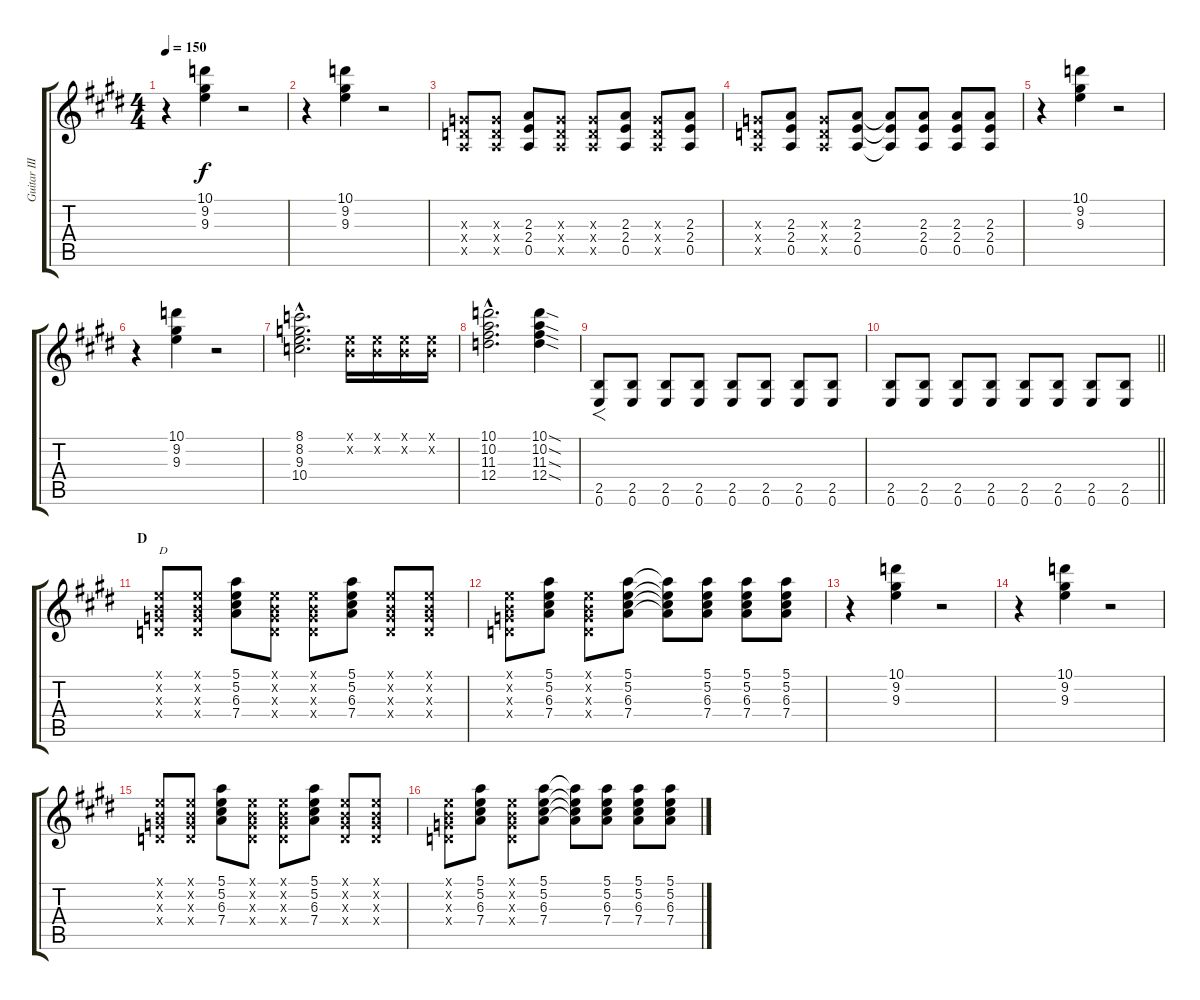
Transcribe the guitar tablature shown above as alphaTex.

\track ("Guitar III" "Guitar III") {instrument distortionguitar}
\staff {score tabs}
\tuning (E4 B3 G3 D3 A2 E2) {hide}
\ts (4 4)
\tempo 150
\clef g2
\ks e
r.4{dy f} (10.1 9.2 9.3).4 r.2 |
r.4 (10.1 9.2 9.3).4 r.2 |
(0.3{x} 0.4{x} 0.5{x}).8 (0.3{x} 0.4{x} 0.5{x}).8 (2.3 2.4 0.5).8 (0.3{x} 0.4{x} 0.5{x}).8 (0.3{x} 0.4{x} 0.5{x}).8 (2.3 2.4 0.5).8 (0.3{x} 0.4{x} 0.5{x}).8 (2.3 2.4 0.5).8 |
(0.3{x} 0.4{x} 0.5{x}).8 (2.3 2.4 0.5).8 (0.3{x} 0.4{x} 0.5{x}).8 (2.3 2.4 0.5).8 (2.3{t} 2.4{t} 0.5{t}).8 (2.3 2.4 0.5).8 (2.3 2.4 0.5).8 (2.3 2.4 0.5).8 |
r.4 (10.1 9.2 9.3).4 r.2 |
r.4 (10.1 9.2 9.3).4 r.2 |
(8.1{hac} 8.2{hac} 9.3{hac} 10.4{hac}).2{d} (0.1{x} 0.2{x}).16 (0.1{x} 0.2{x}).16 (0.1{x} 0.2{x}).16 (0.1{x} 0.2{x}).16 |
(10.1{hac} 10.2{hac} 11.3{hac} 12.4{hac}).2{d} (10.1{sod} 10.2{sod} 11.3{sod} 12.4{sod}).4 |
(2.5 0.6).8{f} (2.5 0.6).8 (2.5 0.6).8 (2.5 0.6).8 (2.5 0.6).8 (2.5 0.6).8 (2.5 0.6).8 (2.5 0.6).8 |
\barLineRight lightlight
(2.5 0.6).8 (2.5 0.6).8 (2.5 0.6).8 (2.5 0.6).8 (2.5 0.6).8 (2.5 0.6).8 (2.5 0.6).8 (2.5 0.6).8 |
\section ("" "D")
(0.1{x} 0.2{x} 0.3{x} 0.4{x}).8{txt "D"} (0.1{x} 0.2{x} 0.3{x} 0.4{x}).8 (5.1 5.2 6.3 7.4).8 (0.1{x} 0.2{x} 0.3{x} 0.4{x}).8 (0.1{x} 0.2{x} 0.3{x} 0.4{x}).8 (5.1 5.2 6.3 7.4).8 (0.1{x} 0.2{x} 0.3{x} 0.4{x}).8 (0.1{x} 0.2{x} 0.3{x} 0.4{x}).8 |
(0.1{x} 0.2{x} 0.3{x} 0.4{x}).8 (5.1 5.2 6.3 7.4).8 (0.1{x} 0.2{x} 0.3{x} 0.4{x}).8 (5.1 5.2 6.3 7.4).8 (5.1{t} 5.2{t} 6.3{t} 7.4{t}).8 (5.1 5.2 6.3 7.4).8 (5.1 5.2 6.3 7.4).8 (5.1 5.2 6.3 7.4).8 |
r.4 (10.1 9.2 9.3).4 r.2 |
r.4 (10.1 9.2 9.3).4 r.2 |
(0.1{x} 0.2{x} 0.3{x} 0.4{x}).8 (0.1{x} 0.2{x} 0.3{x} 0.4{x}).8 (5.1 5.2 6.3 7.4).8 (0.1{x} 0.2{x} 0.3{x} 0.4{x}).8 (0.1{x} 0.2{x} 0.3{x} 0.4{x}).8 (5.1 5.2 6.3 7.4).8 (0.1{x} 0.2{x} 0.3{x} 0.4{x}).8 (0.1{x} 0.2{x} 0.3{x} 0.4{x}).8 |
(0.1{x} 0.2{x} 0.3{x} 0.4{x}).8 (5.1 5.2 6.3 7.4).8 (0.1{x} 0.2{x} 0.3{x} 0.4{x}).8 (5.1 5.2 6.3 7.4).8 (5.1{t} 5.2{t} 6.3{t} 7.4{t}).8 (5.1 5.2 6.3 7.4).8 (5.1 5.2 6.3 7.4).8 (5.1 5.2 6.3 7.4).8
